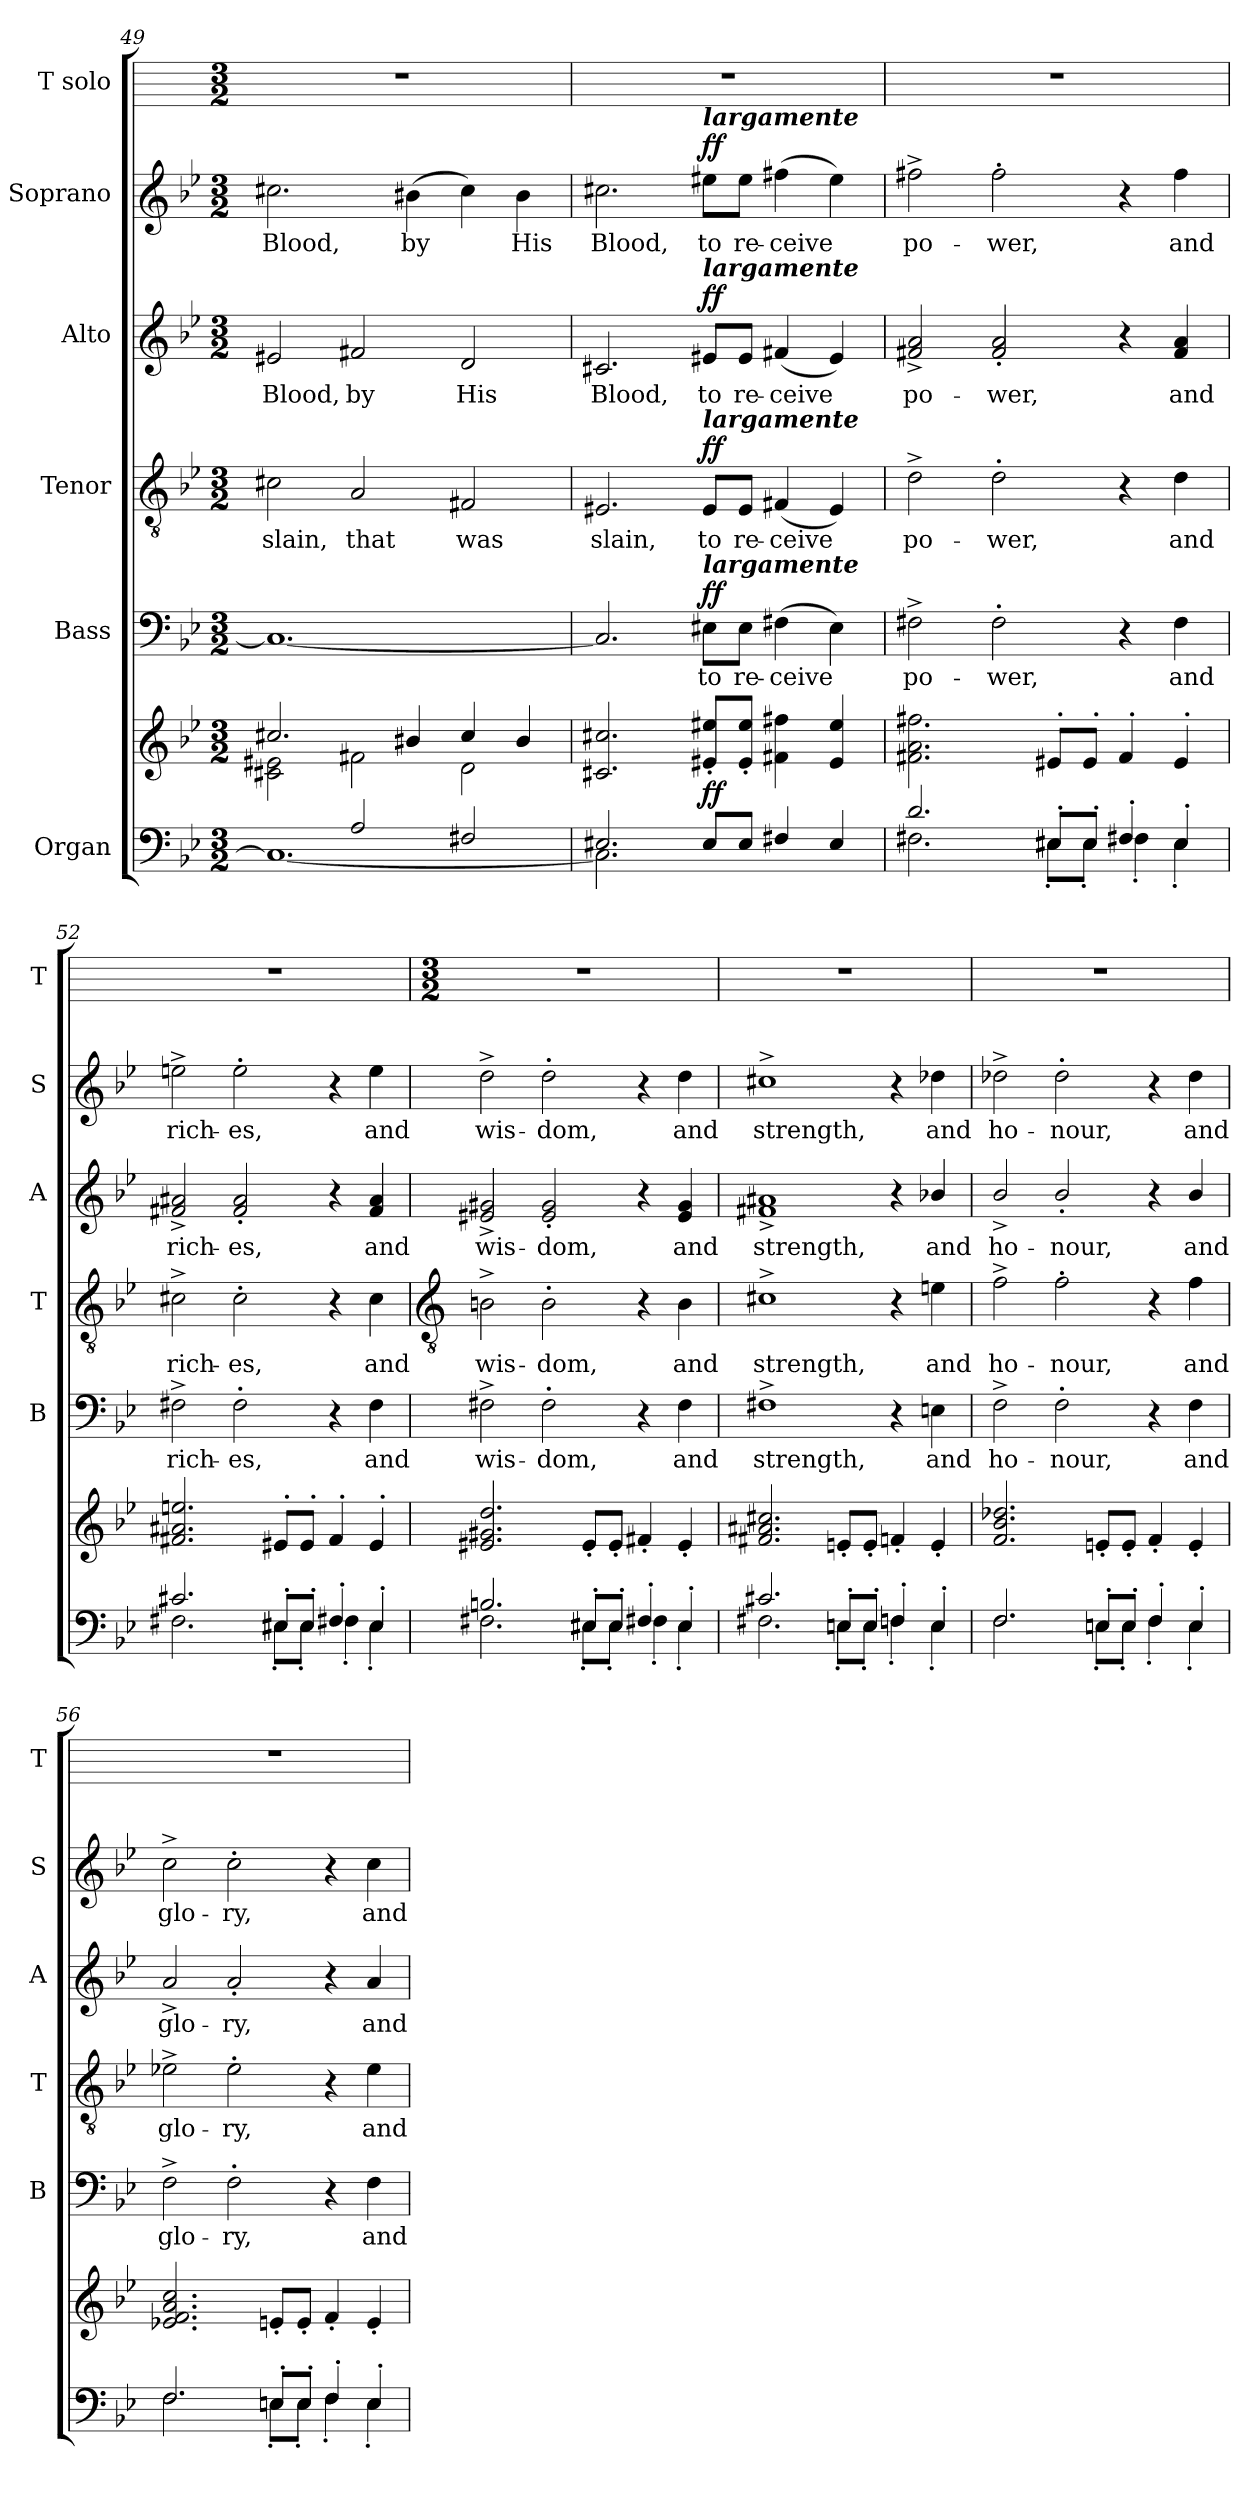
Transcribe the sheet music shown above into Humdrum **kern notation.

**kern	**kern	**dynam	**kern	**text	**dynam	**kern	**text	**dynam	**kern	**text	**dynam	**kern	**text	**dynam	**kern
*part6	*part6	*part6	*part5	*part5	*part5	*part4	*part4	*part4	*part3	*part3	*part3	*part2	*part2	*part2	*part1
*staff7	*staff6	*staff6/7	*staff5	*staff5	*staff5	*staff4	*staff4	*staff4	*staff3	*staff3	*staff3	*staff2	*staff2	*staff2	*staff1
*I"Organ	*	*	*I"Bass	*	*	*I"Tenor	*	*	*I"Alto	*	*	*I"Soprano	*	*	*I"T solo
*	*	*	*I'B	*	*	*I'T	*	*	*I'A	*	*	*I'S	*	*	*I'T
*clefF4	*clefG2	*	*clefF4	*	*	*clefGv2	*	*	*clefG2	*	*	*clefG2	*	*	*
*k[b-e-]	*k[b-e-]	*	*k[b-e-]	*	*	*k[b-e-]	*	*	*k[b-e-]	*	*	*k[b-e-]	*	*	*
*B-:	*B-:	*	*B-:	*	*	*B-:	*	*	*B-:	*	*	*B-:	*	*	*
*M3/2	*M3/2	*	*M3/2	*	*	*M3/2	*	*	*M3/2	*	*	*M3/2	*	*	*M3/2
=49	=49	=49	=49	=49	=49	=49	=49	=49	=49	=49	=49	=49	=49	=49	=49
*^	*^	*	*	*	*	*	*	*	*	*	*	*	*	*	*
!	!	!	!	!	!	!	!	!	!LO:LY:b	!	!	!LO:LY:b	!	!	!LO:LY:b	!	!
2ryy	1.C#\_	2.cc#X/	2c#X\ 2e#X\	.	1.C#_	.	.	2c#X	slain,	.	2e#X	Blood,	.	2.cc#X	Blood,	.	1.r
!	!	!	!	!	!	!	!	!	!LO:LY:b	!	!	!LO:LY:b	!	!	!	!	!
2A/	.	.	2f#X\	.	.	.	.	2A	that	.	2f#X	by	.	.	.	.	.
!	!	!	!	!	!	!	!	!	!	!	!	!	!	!	!LO:LY:b	!	!
.	.	4b#X/	.	.	.	.	.	.	.	.	.	.	.	(>4b#X	by	.	.
!	!	!	!	!	!	!	!	!	!LO:LY:b	!	!	!LO:LY:b	!	!	!	!	!
2F#X/	.	4cc#/	2d\	.	.	.	.	2F#X	was	.	2d	His	.	4cc#)	.	.	.
!	!	!	!	!	!	!	!	!	!	!	!	!	!	!	!LO:LY:b	!	!
.	.	4b#/	.	.	.	.	.	.	.	.	.	.	.	4b#	His	.	.
=50	=50	=50	=50	=50	=50	=50	=50	=50	=50	=50	=50	=50	=50	=50	=50	=50	=50
!	!	!	!	!	!	!	!	!	!LO:LY:b	!	!	!LO:LY:b	!	!	!LO:LY:b	!	!
2.E#X/	2.C#\]	2.c#X/ 2.cc#X/	1ryy	.	2.C#]	.	.	2.E#X	slain,	.	2.c#X	Blood,	.	2.cc#X	Blood,	.	1.r
!	!	!	!	!	!	!	!	!	!	!	!	!	!	!LO:TX:a:Bi:t=largamente	!	!	!
!	!	!	!	!	!	!	!	!	!	!	!LO:TX:a:Bi:t=largamente	!	!	!	!	!	!
!	!	!	!	!	!	!	!	!LO:TX:a:Bi:t=largamente	!	!	!	!	!	!	!	!	!
!	!	!	!	!	!LO:TX:a:Bi:t=largamente	!	!	!	!	!	!	!	!	!	!	!	!
!	!	!	!	!LO:DY:b	!	!LO:LY:b	!LO:DY:b	!	!LO:LY:b	!LO:DY:b	!	!LO:LY:b	!LO:DY:b	!	!LO:LY:b	!LO:DY:b	!
8E#/L	2.ryy	8e#X/' 8ee#X/'L	.	ff	8E#X\L	to	ff	8E#/L	to	ff	8e#X/L	to	ff	8ee#X\L	to	ff	.
!	!	!	!	!	!	!LO:LY:b	!	!	!LO:LY:b	!	!	!LO:LY:b	!	!	!LO:LY:b	!	!
8E#/J	.	8e#/' 8ee#/'J	.	.	8E#\J	re-	.	8E#/J	re-	.	8e#/J	re-	.	8ee#\J	re-	.	.
!	!	!	!	!	!	!LO:LY:b	!	!	!LO:LY:b	!	!	!LO:LY:b	!	!	!LO:LY:b	!	!
4F#X/	.	4f#X\ 4ff#X\	4ryy	.	(>4F#X	-ceive	.	(<4F#X	-ceive	.	(<4f#X	-ceive	.	(>4ff#X	-ceive	.	.
4E#/	.	4e#/ 4ee#/	4ryy	.	4E#)	.	.	4E#)	.	.	4e#)	.	.	4ee#)	.	.	.
=51	=51	=51	=51	=51	=51	=51	=51	=51	=51	=51	=51	=51	=51	=51	=51	=51	=51
!	!	!	!LO:N:vis=1	!	!	!LO:LY:b	!	!	!LO:LY:b	!	!	!LO:LY:b	!	!	!LO:LY:b	!	!
2.d/	2.F#X\	2.f#X\ 2.a\ 2.ff#X\	1.ryy	.	2F#X^	po-	.	2d^	po-	.	2f#X^ 2a^	po-	.	2ff#X^	po-	.	1.r
!	!	!	!	!	!	!LO:LY:b	!	!	!LO:LY:b	!	!	!LO:LY:b	!	!	!LO:LY:b	!	!
.	.	.	.	.	2F#'	-wer,	.	2d'	-wer,	.	2f#' 2a'	-wer,	.	2ff#'	-wer,	.	.
8E#X'/L	8E#X'\L	8e#X'/L	.	.	.	.	.	.	.	.	.	.	.	.	.	.	.
8E#'/J	8E#'\J	8e#'/J	.	.	.	.	.	.	.	.	.	.	.	.	.	.	.
4F#X'/	4F#'\	4f#'/	.	.	4r	.	.	4r	.	.	4r	.	.	4r	.	.	.
!	!	!	!	!	!	!LO:LY:b	!	!	!LO:LY:b	!	!	!LO:LY:b	!	!	!LO:LY:b	!	!
4E#'/	4E#'\	4e#'/	.	.	4F#	and	.	4d	and	.	4f# 4a	and	.	4ff#	and	.	.
=52	=52	=52	=52	=52	=52	=52	=52	=52	=52	=52	=52	=52	=52	=52	=52	=52	=52
!	!	!	!LO:N:vis=1	!	!	!LO:LY:b	!	!	!LO:LY:b	!	!	!LO:LY:b	!	!	!LO:LY:b	!	!
2.c#X/	2.F#X\	2.f#X/ 2.a#X/ 2.een/	1.ryy	.	2F#X^	rich-	.	2c#X^	rich-	.	2f#X^ 2a#X^	rich-	.	2een^	rich-	.	1.r
!	!	!	!	!	!	!LO:LY:b	!	!	!LO:LY:b	!	!	!LO:LY:b	!	!	!LO:LY:b	!	!
.	.	.	.	.	2F#'	-es,	.	2c#'	-es,	.	2f#' 2a#'	-es,	.	2ee'	-es,	.	.
8E#X'/L	8E#X'\L	8e#X'/L	.	.	.	.	.	.	.	.	.	.	.	.	.	.	.
8E#'/J	8E#'\J	8e#'/J	.	.	.	.	.	.	.	.	.	.	.	.	.	.	.
4F#X'/	4F#'\	4f#'/	.	.	4r	.	.	4r	.	.	4r	.	.	4r	.	.	.
!	!	!	!	!	!	!LO:LY:b	!	!	!LO:LY:b	!	!	!LO:LY:b	!	!	!LO:LY:b	!	!
4E#'/	4E#'\	4e#'/	.	.	4F#	and	.	4c#	and	.	4f# 4a#	and	.	4ee	and	.	.
*	*	*v	*v	*	*	*	*	*	*	*	*	*	*	*	*	*	*
!!LO:LB:g=z
=53	=53	=53	=53	=53	=53	=53	=53	=53	=53	=53	=53	=53	=53	=53	=53	=53
*	*	*	*	*	*	*	*clefGv2	*	*	*	*	*	*	*	*	*
*	*	*	*	*	*	*	*	*	*	*	*	*	*	*	*	*M3/2
!	!	!	!	!	!LO:LY:b	!	!	!LO:LY:b	!	!	!LO:LY:b	!	!	!LO:LY:b	!	!
2.Bn/	2.F#X\	2.e#X 2.g#X 2.dd	.	2F#X^	wis-	.	2Bn^	wis-	.	2e#X^ 2g#X^	wis-	.	2dd^	wis-	.	1.r
!	!	!	!	!	!LO:LY:b	!	!	!LO:LY:b	!	!	!LO:LY:b	!	!	!LO:LY:b	!	!
.	.	.	.	2F#'	-dom,	.	2B'	-dom,	.	2e#' 2g#'	-dom,	.	2dd'	-dom,	.	.
8E#X'/L	8E#X'\L	8e#'L	.	.	.	.	.	.	.	.	.	.	.	.	.	.
8E#'/J	8E#'\J	8e#'J	.	.	.	.	.	.	.	.	.	.	.	.	.	.
4F#X'/	4F#'\	4f#X'	.	4r	.	.	4r	.	.	4r	.	.	4r	.	.	.
!	!	!	!	!	!LO:LY:b	!	!	!LO:LY:b	!	!	!LO:LY:b	!	!	!LO:LY:b	!	!
4E#'/	4E#'\	4e#'	.	4F#	and	.	4B	and	.	4e# 4g#	and	.	4dd	and	.	.
=54	=54	=54	=54	=54	=54	=54	=54	=54	=54	=54	=54	=54	=54	=54	=54	=54
!	!	!	!	!	!LO:LY:b	!	!	!LO:LY:b	!	!	!LO:LY:b	!	!	!LO:LY:b	!	!
2.c#X/	2.F#X\	2.f#X 2.a#X 2.cc#X	.	1F#X^	strength,	.	1c#X^	strength,	.	1f#X^ 1a#X^	strength,	.	1cc#X^	strength,	.	1.r
8En'/L	8En'\L	8en'L	.	.	.	.	.	.	.	.	.	.	.	.	.	.
8E'/J	8E'\J	8e'J	.	.	.	.	.	.	.	.	.	.	.	.	.	.
4F'/	4Fn'\	4fn'	.	4r	.	.	4r	.	.	4r	.	.	4r	.	.	.
!	!	!	!	!	!LO:LY:b	!	!	!LO:LY:b	!	!	!LO:LY:b	!	!	!LO:LY:b	!	!
4E'/	4E'\	4e'	.	4En	and	.	4en	and	.	4b-X/	and	.	4dd-X	and	.	.
=55	=55	=55	=55	=55	=55	=55	=55	=55	=55	=55	=55	=55	=55	=55	=55	=55
!	!	!	!	!	!LO:LY:b	!	!	!LO:LY:b	!	!	!LO:LY:b	!	!	!LO:LY:b	!	!
2.F/	2.F\	2.f 2.b- 2.dd-X	.	2F^	ho-	.	2f^	ho-	.	2b-^/	ho-	.	2dd-X^	ho-	.	1.r
!	!	!	!	!	!LO:LY:b	!	!	!LO:LY:b	!	!	!LO:LY:b	!	!	!LO:LY:b	!	!
.	.	.	.	2F'	-nour,	.	2f'	-nour,	.	2b-'/	-nour,	.	2dd-'	-nour,	.	.
8En'/L	8En'\L	8en'L	.	.	.	.	.	.	.	.	.	.	.	.	.	.
8E'/J	8E'\J	8e'J	.	.	.	.	.	.	.	.	.	.	.	.	.	.
4F'/	4F'\	4f'	.	4r	.	.	4r	.	.	4r	.	.	4r	.	.	.
!	!	!	!	!	!LO:LY:b	!	!	!LO:LY:b	!	!	!LO:LY:b	!	!	!LO:LY:b	!	!
4E'/	4E'\	4e'	.	4F	and	.	4f	and	.	4b-/	and	.	4dd-	and	.	.
=56	=56	=56	=56	=56	=56	=56	=56	=56	=56	=56	=56	=56	=56	=56	=56	=56
!	!	!	!	!	!LO:LY:b	!	!	!LO:LY:b	!	!	!LO:LY:b	!	!	!LO:LY:b	!	!
2.F/	2.F\	2.e-X 2.f 2.a 2.cc	.	2F^	glo-	.	2e-X^	glo-	.	2a^	glo-	.	2cc^	glo-	.	1.r
!	!	!	!	!	!LO:LY:b	!	!	!LO:LY:b	!	!	!LO:LY:b	!	!	!LO:LY:b	!	!
.	.	.	.	2F'	-ry,	.	2e-'	-ry,	.	2a'	-ry,	.	2cc'	-ry,	.	.
8En'/L	8En'\L	8en'L	.	.	.	.	.	.	.	.	.	.	.	.	.	.
8E'/J	8E'\J	8e'J	.	.	.	.	.	.	.	.	.	.	.	.	.	.
4F'/	4F'\	4f'	.	4r	.	.	4r	.	.	4r	.	.	4r	.	.	.
!	!	!	!	!	!LO:LY:b	!	!	!LO:LY:b	!	!	!LO:LY:b	!	!	!LO:LY:b	!	!
4E'/	4E'\	4e'	.	4F	and	.	4e-	and	.	4a	and	.	4cc	and	.	.
*v	*v	*	*	*	*	*	*	*	*	*	*	*	*	*	*	*
=	=	=	=	=	=	=	=	=	=	=	=	=	=	=	=
*-	*-	*-	*-	*-	*-	*-	*-	*-	*-	*-	*-	*-	*-	*-	*-
